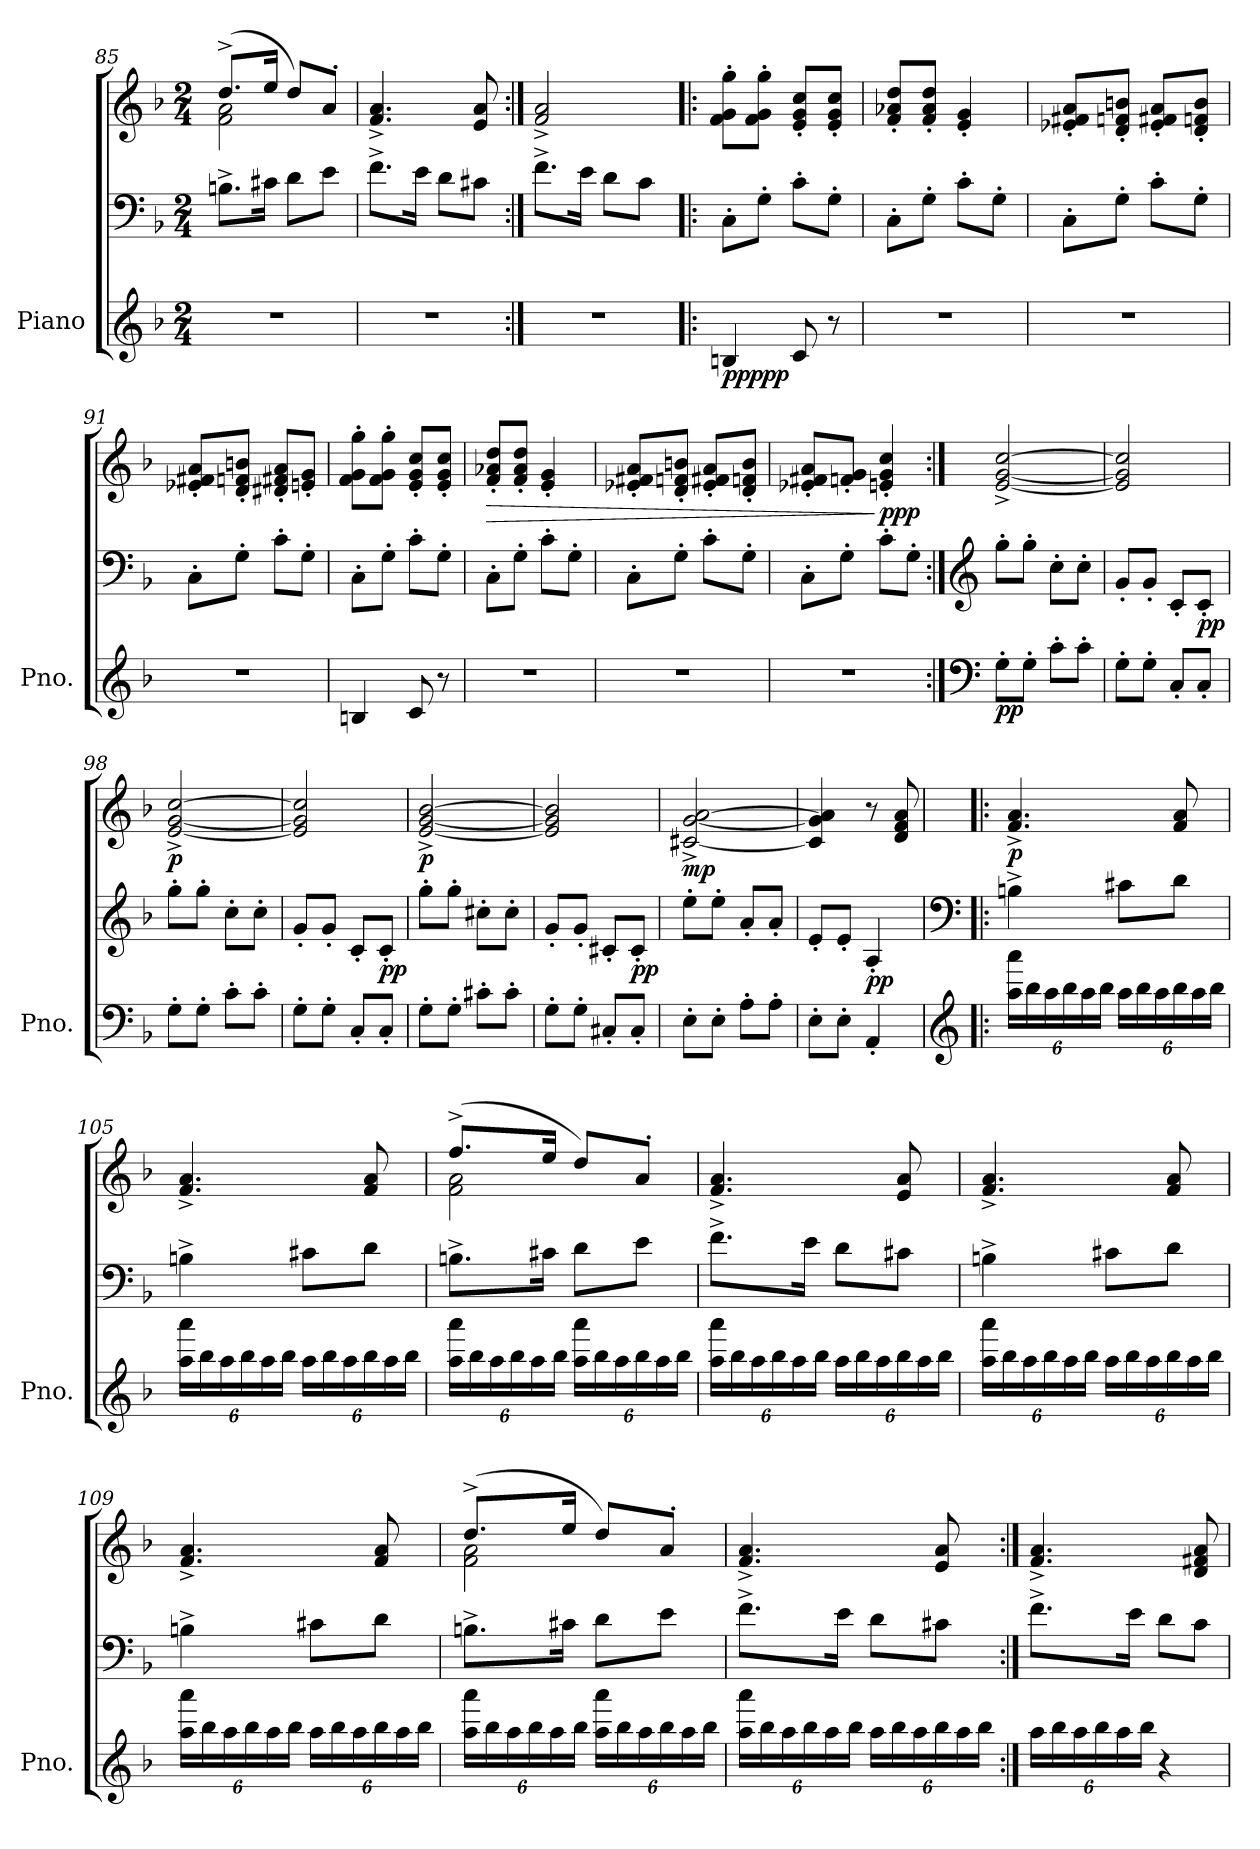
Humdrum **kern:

**kern	**kern	**kern	**dynam
*part1	*part1	*part1	*part1
*staff3	*staff2	*staff1	*staff1/2/3
*I"Piano	*	*	*
*I'Pno.	*	*	*
*clefG2	*clefF4	*clefG2	*
*k[b-]	*k[b-]	*k[b-]	*
*M2/4	*M2/4	*M2/4	*
=85	=85	=85	=85
*	*	*^	*
2r	8.Bn^\L	(>8.dd^/L	2f\ 2a\	.
.	16c#X\Jk	16ee/Jk	.	.
.	8d\L	8dd/L)	.	.
.	8e\J	8a'/J	.	.
*	*	*v	*v	*
=86	=86	=86	=86
2r	8.f^\L	4.f/^ 4.a/^	.
.	16e\Jk	.	.
.	8d\L	.	.
.	8c#X\J	8e/ 8a/	.
=87:|!	=87:|!	=87:|!	=87:|!
2r	8.f^\L	2f/^ 2a/^	.
.	16e\Jk	.	.
*	*	*MM104	*
.	8d\L	.	.
*	*	*MM106	*
.	8c\J	.	.
=88!|:	=88!|:	=88!|:	=88!|:
*	*	*MM108	*
!	!	!	!LO:DY:b=3
!	!	!	!LO:DY:n=1:b=2
!	!	!	!LO:DY:n=2:b
4Bn/	8C'\L	8f\' 8g\' 8gg\'L	p pp pp
.	8G'\J	8f\' 8g\' 8gg\'J	.
8c/	8c'\L	8e/' 8g/' 8cc/'L	.
8r	8G'\J	8e/' 8g/' 8cc/'J	.
=89	=89	=89	=89
2r	8C'\L	8f/' 8a-X/' 8dd/'L	.
.	8G'\J	8f/' 8a-/' 8dd/'J	.
.	8c'\L	4e/' 4g/'	.
.	8G'\J	.	.
!!LO:LB:g=z
=90	=90	=90	=90
2r	8C'\L	8e-X/' 8f#X/' 8a/'L	.
.	8G'\J	8d/' 8fn/' 8bn/'J	.
.	8c'\L	8e-/' 8f#X/' 8a/'L	.
.	8G'\J	8d/' 8fn/' 8b/'J	.
=91	=91	=91	=91
2r	8C'\L	8e-X/' 8f#X/' 8a/'L	.
.	8G'\J	8d/' 8fn/' 8bn/'J	.
.	8c'\L	8d#X/' 8f#X/' 8a/'L	.
.	8G'\J	8en/' 8g/'J	.
=92	=92	=92	=92
4Bn/	8C'\L	8f\' 8g\' 8gg\'L	.
.	8G'\J	8f\' 8g\' 8gg\'J	.
8c/	8c'\L	8e/' 8g/' 8cc/'L	.
8r	8G'\J	8e/' 8g/' 8cc/'J	.
=93	=93	=93	=93
!	!	!	!LO:HP:b
2r	8C'\L	8f/' 8a-X/' 8dd/'L	>
.	8G'\J	8f/' 8a-/' 8dd/'J	.
.	8c'\L	4e/' 4g/'	.
.	8G'\J	.	.
=94	=94	=94	=94
2r	8C'\L	8e-X/' 8f#X/' 8a/'L	.
.	8G'\J	8d/' 8fn/' 8bn/'J	.
.	8c'\L	8e-/' 8f#X/' 8a/'L	.
.	8G'\J	8d/' 8fn/' 8b/'J	.
=95	=95	=95	=95
2r	8C'\L	8e-X/' 8f#X/' 8a/'L	.
.	8G'\J	8fn/' 8g/'J	.
!	!	!	!LO:DY:n=1:b
.	8c'\L	4en/' 4g/' 4cc/'	] ppp
.	8G'\J	.	.
=96:|!	=96:|!	=96:|!	=96:|!
*clefF4	*clefG2	*	*
!	!	!	!LO:DY:b=3
!	!	!	!LO:DY:n=1:b
8G'\L	8gg'\L	[2e/^ [2g/^ [2cc/^	p p
8G'\J	8gg'\J	.	.
8c'\L	8cc'\L	.	.
8c'\J	8cc'\J	.	.
=97	=97	=97	=97
8G'\L	8g'/L	2e/] 2g/] 2cc/]	.
8G'\J	8g'/J	.	.
8C'/L	8c'/L	.	.
!	!	!	!LO:DY:b=2
8C'/J	8c'/J	.	pp
=98	=98	=98	=98
!	!	!	!LO:DY:b
8G'\L	8gg'\L	[2e/^ [2g/^ [2cc/^	p
8G'\J	8gg'\J	.	.
8c'\L	8cc'\L	.	.
8c'\J	8cc'\J	.	.
!!LO:LB:g=z
=99	=99	=99	=99
8G'\L	8g'/L	2e/] 2g/] 2cc/]	.
8G'\J	8g'/J	.	.
8C'/L	8c'/L	.	.
!	!	!	!LO:DY:b=2
8C'/J	8c'/J	.	pp
=100	=100	=100	=100
!	!	!	!LO:DY:b
8G'\L	8gg'\L	[2e/^ [2g/^ [2b-/^	p
8G'\J	8gg'\J	.	.
8c#X'\L	8cc#X'\L	.	.
8c#'\J	8cc#'\J	.	.
=101	=101	=101	=101
8G'\L	8g'/L	2e/] 2g/] 2b-/]	.
8G'\J	8g'/J	.	.
8C#X'/L	8c#X'/L	.	.
!	!	!	!LO:DY:b=2
8C#'/J	8c#'/J	.	pp
=102	=102	=102	=102
!	!	!	!LO:DY:b
8E'\L	8ee'\L	[2c#X/^ [2g/^ [2a/^	mp
8E'\J	8ee'\J	.	.
8A'\L	8a'/L	.	.
8A'\J	8a'/J	.	.
=103	=103	=103	=103
8E'\L	8e'/L	4c#/] 4g/] 4a/]	.
8E'\J	8e'/J	.	.
!	!	!	!LO:DY:b=2
4AA'/	4A'/	8r	pp
.	.	8d/ 8f/ 8a/	.
=104!|:	=104!|:	=104!|:	=104!|:
*clefG2	*clefF4	*	*
*Xbrackettup	*	*	*
!	!	!	!LO:DY:b
24aa\ 24aaa\LL	4Bn^\	4.f/^ 4.a/^	p
24bb-\	.	.	.
24aa\	.	.	.
24bb-\	.	.	.
24aa\	.	.	.
24bb-\JJ	.	.	.
24aa\LL	8c#X\L	.	.
24bb-\	.	.	.
24aa\	.	.	.
24bb-\	8d\J	8f/ 8a/	.
24aa\	.	.	.
24bb-\JJ	.	.	.
=105	=105	=105	=105
24aa\ 24aaa\LL	4Bn^\	4.f/^ 4.a/^	.
24bb-\	.	.	.
24aa\	.	.	.
24bb-\	.	.	.
24aa\	.	.	.
24bb-\JJ	.	.	.
24aa\LL	8c#X\L	.	.
24bb-\	.	.	.
24aa\	.	.	.
24bb-\	8d\J	8f/ 8a/	.
24aa\	.	.	.
24bb-\JJ	.	.	.
!!LO:LB:g=z
=106	=106	=106	=106
*	*	*^	*
24aa\ 24aaa\LL	8.Bn^\L	(>8.ff^/L	2f\ 2a\	.
24bb-\	.	.	.	.
24aa\	.	.	.	.
24bb-\	.	.	.	.
24aa\	.	.	.	.
.	16c#X\Jk	16ee/Jk	.	.
24bb-\JJ	.	.	.	.
24aa\ 24aaa\LL	8d\L	8dd/L)	.	.
24bb-\	.	.	.	.
24aa\	.	.	.	.
24bb-\	8e\J	8a'/J	.	.
24aa\	.	.	.	.
24bb-\JJ	.	.	.	.
*	*	*v	*v	*
=107	=107	=107	=107
24aa\ 24aaa\LL	8.f^\L	4.f/^ 4.a/^	.
24bb-\	.	.	.
24aa\	.	.	.
24bb-\	.	.	.
24aa\	.	.	.
.	16e\Jk	.	.
24bb-\JJ	.	.	.
24aa\LL	8d\L	.	.
24bb-\	.	.	.
24aa\	.	.	.
24bb-\	8c#X\J	8e/ 8a/	.
24aa\	.	.	.
24bb-\JJ	.	.	.
=108	=108	=108	=108
24aa\ 24aaa\LL	4Bn^\	4.f/^ 4.a/^	.
24bb-\	.	.	.
24aa\	.	.	.
24bb-\	.	.	.
24aa\	.	.	.
24bb-\JJ	.	.	.
24aa\LL	8c#X\L	.	.
24bb-\	.	.	.
24aa\	.	.	.
24bb-\	8d\J	8f/ 8a/	.
24aa\	.	.	.
24bb-\JJ	.	.	.
!!LO:PB:g=z
=109	=109	=109	=109
24aa\ 24aaa\LL	4Bn^\	4.f/^ 4.a/^	.
24bb-\	.	.	.
24aa\	.	.	.
24bb-\	.	.	.
24aa\	.	.	.
24bb-\JJ	.	.	.
24aa\LL	8c#X\L	.	.
24bb-\	.	.	.
24aa\	.	.	.
24bb-\	8d\J	8f/ 8a/	.
24aa\	.	.	.
24bb-\JJ	.	.	.
=110	=110	=110	=110
*	*	*^	*
24aa\ 24aaa\LL	8.Bn^\L	(>8.dd^/L	2f\ 2a\	.
24bb-\	.	.	.	.
24aa\	.	.	.	.
24bb-\	.	.	.	.
24aa\	.	.	.	.
.	16c#X\Jk	16ee/Jk	.	.
24bb-\JJ	.	.	.	.
24aa\ 24aaa\LL	8d\L	8dd/L)	.	.
24bb-\	.	.	.	.
24aa\	.	.	.	.
24bb-\	8e\J	8a'/J	.	.
24aa\	.	.	.	.
24bb-\JJ	.	.	.	.
*	*	*v	*v	*
=111	=111	=111	=111
24aa\ 24aaa\LL	8.f^\L	4.f/^ 4.a/^	.
24bb-\	.	.	.
24aa\	.	.	.
24bb-\	.	.	.
24aa\	.	.	.
.	16e\Jk	.	.
24bb-\JJ	.	.	.
24aa\LL	8d\L	.	.
24bb-\	.	.	.
24aa\	.	.	.
24bb-\	8c#X\J	8e/ 8a/	.
24aa\	.	.	.
24bb-\JJ	.	.	.
=112:|!	=112:|!	=112:|!	=112:|!
24aa\LL	8.f^\L	4.f/^ 4.a/^	.
24bb-\	.	.	.
24aa\	.	.	.
24bb-\	.	.	.
24aa\	.	.	.
.	16e\Jk	.	.
24bb-\JJ	.	.	.
4r	8d\L	.	.
.	8c\J	8d/ 8f#X/ 8a/	.
=	=	=	=
*-	*-	*-	*-
